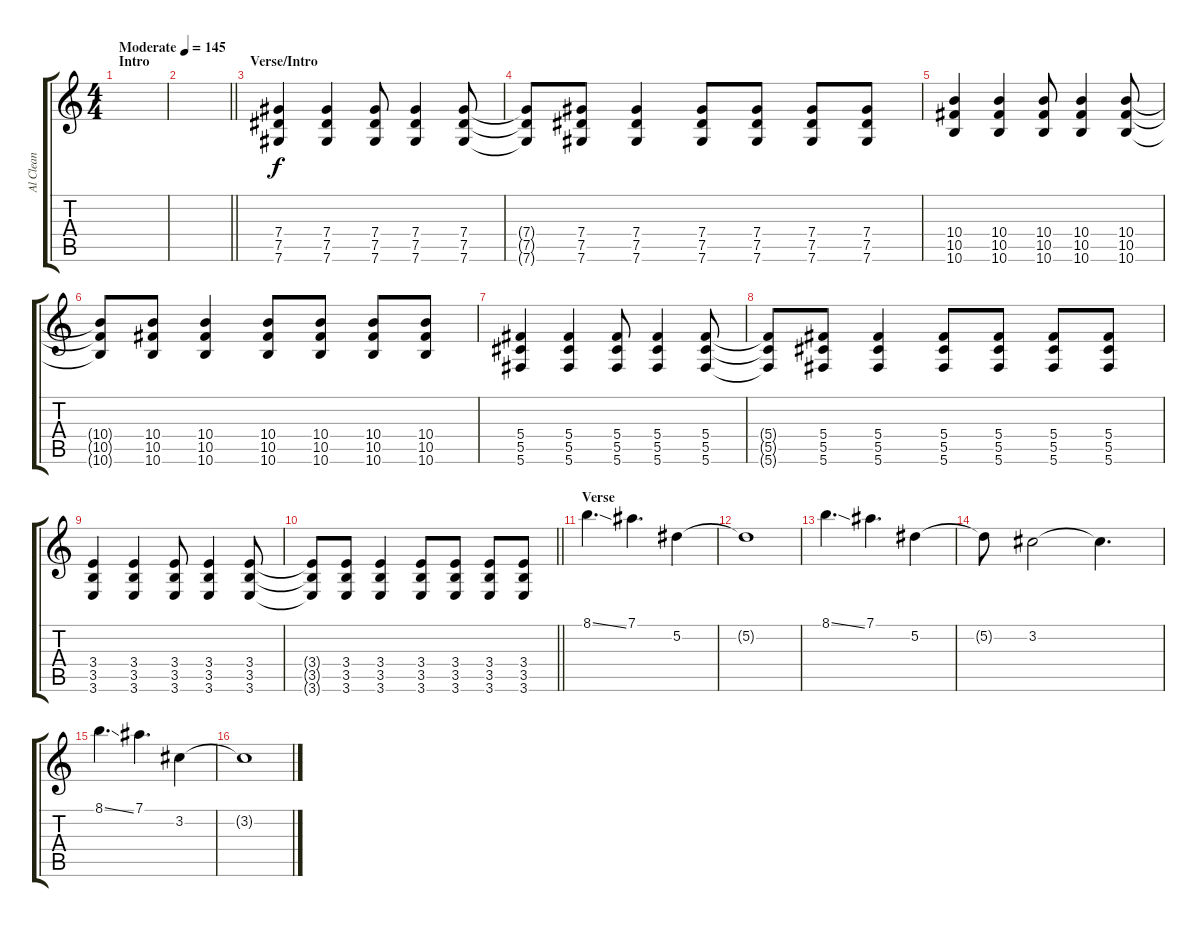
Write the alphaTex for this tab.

\track ("Al Clean" "Al Clean") {instrument electricguitarclean}
\staff {score tabs}
\tuning (Eb4 Bb3 Gb3 Db3 Ab2 Db2) {hide}
\ts (4 4)
\section ("" "Intro")
\tempo (145 "Moderate")
\clef g2
\ks c
|
\barLineRight lightlight
|
\section ("" "Verse/Intro")
(7.4 7.5 7.6).4 (7.4 7.5 7.6).4 (7.4 7.5 7.6).8 (7.4 7.5 7.6).4 (7.4 7.5 7.6).8 |
(7.4{t} 7.5{t} 7.6{t}).8 (7.4 7.5 7.6).8 (7.4 7.5 7.6).4 (7.4 7.5 7.6).8 (7.4 7.5 7.6).8 (7.4 7.5 7.6).8 (7.4 7.5 7.6).8 |
(10.4 10.5 10.6).4 (10.4 10.5 10.6).4 (10.4 10.5 10.6).8 (10.4 10.5 10.6).4 (10.4 10.5 10.6).8 |
(10.4{t} 10.5{t} 10.6{t}).8 (10.4 10.5 10.6).8 (10.4 10.5 10.6).4 (10.4 10.5 10.6).8 (10.4 10.5 10.6).8 (10.4 10.5 10.6).8 (10.4 10.5 10.6).8 |
(5.4 5.5 5.6).4 (5.4 5.5 5.6).4 (5.4 5.5 5.6).8 (5.4 5.5 5.6).4 (5.4 5.5 5.6).8 |
(5.4{t} 5.5{t} 5.6{t}).8 (5.4 5.5 5.6).8 (5.4 5.5 5.6).4 (5.4 5.5 5.6).8 (5.4 5.5 5.6).8 (5.4 5.5 5.6).8 (5.4 5.5 5.6).8 |
(3.4 3.5 3.6).4 (3.4 3.5 3.6).4 (3.4 3.5 3.6).8 (3.4 3.5 3.6).4 (3.4 3.5 3.6).8 |
\barLineRight lightlight
(3.4{t} 3.5{t} 3.6{t}).8 (3.4 3.5 3.6).8 (3.4 3.5 3.6).4 (3.4 3.5 3.6).8 (3.4 3.5 3.6).8 (3.4 3.5 3.6).8 (3.4 3.5 3.6).8 |
\section ("" "Verse")
8.1{ss}.4{d} 7.1.4{d} 5.2.4 |
5.2{t}.1 |
8.1{ss}.4{d} 7.1.4{d} 5.2.4 |
5.2{t}.8 3.2.2 3.2{t}.4{d} |
8.1{ss}.4{d} 7.1.4{d} 3.2.4 |
3.2{t}.1
